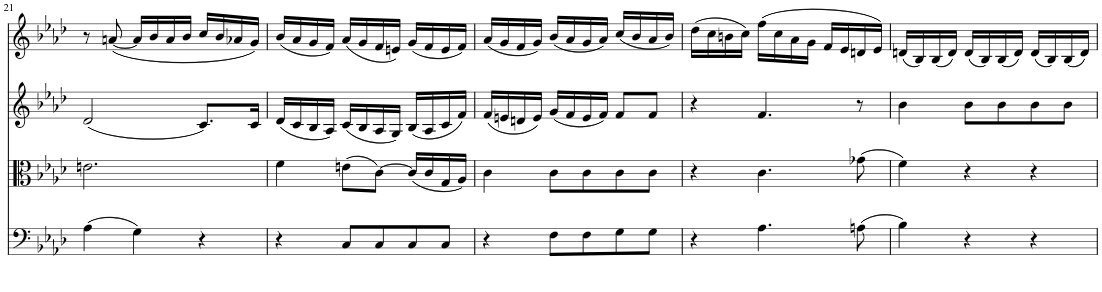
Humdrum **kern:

**kern	**kern	**kern	**kern
*part4	*part3	*part2	*part1
*staff4	*staff3	*staff2	*staff1
*I"Piano	*I"Piano	*I"Piano	*I"Piano
*I'Pno	*I'Pno	*I'Pno	*I'Pno
!!LO:PB:g=z
*clefF4	*clefC3	*clefG2	*clefG2
*k[b-e-a-d-]	*k[b-e-a-d-]	*k[b-e-a-d-]	*k[b-e-a-d-]
*M3/4	*M3/4	*M3/4	*M3/4
=21	=21	=21	=21
(4A-\	2.en\	(2d-/	8r
.	.	.	([8an/
4G\)	.	.	16a/LL]
.	.	.	16b-/
.	.	.	16a/
.	.	.	16b-/JJ
4r	.	8.c/L)	16cc/LL
.	.	.	16b-/
.	.	.	16a-X/
.	.	16c/Jk	16g/JJ)
=22	=22	=22	=22
4r	4f\	(16d-/LL	(16b-/LL
.	.	16c/	16a-/
.	.	16B-/	16g/
.	.	16A-/JJ)	16f/JJ)
8C/L	(8en\L	(16c/LL	(16a-/LL
.	.	16B-/	16g/
8C/	[8c\J)	16A-/	16f/
.	.	16G/JJ)	16en/JJ)
8C/	(16c/LL]	(16B-/LL	(16g/LL
.	16c/	16A-/	16f/
8C/J	16G/	16c/	16e/
.	16A-/JJ)	16f/JJ)	16f/JJ)
=23	=23	=23	=23
4r	4c\	(16f/LL	(16a-/LL
.	.	16en/	16g/
.	.	16dn/	16f/
.	.	16e/JJ)	16g/JJ)
8F\L	8c\L	(16g/LL	(16b-/LL
.	.	16f/	16a-/
8F\	8c\	16e/	16g/
.	.	16f/JJ)	16a-/JJ)
8G\	8c\	8f/L	(16cc/LL
.	.	.	16b-/
8G\J	8c\J	8f/J	16a-/
.	.	.	16b-/JJ)
=24	=24	=24	=24
4r	4r	4r	(16dd-\LL
.	.	.	16cc\
.	.	.	16bn\
.	.	.	16cc\JJ)
4.A-\	4.c\	4.f/	(16ff\LL
.	.	.	16cc\
.	.	.	16a-\
.	.	.	16g\JJ
.	.	.	16f/LL
.	.	.	16e-/
(8An\	(8g-X\	8r	16dn/
.	.	.	16e-/JJ)
=25	=25	=25	=25
4B-\)	4f\)	4b-\	(16dn/LL
.	.	.	16B-/)
.	.	.	(16B-/
.	.	.	16d/JJ)
4r	4r	8b-\L	(16d/LL
.	.	.	16B-/)
.	.	8b-\	(16B-/
.	.	.	16d/JJ)
4r	4r	8b-\	(16d/LL
.	.	.	16B-/)
.	.	8b-\J	(16B-/
.	.	.	16d/JJ)
=	=	=	=
*-	*-	*-	*-
